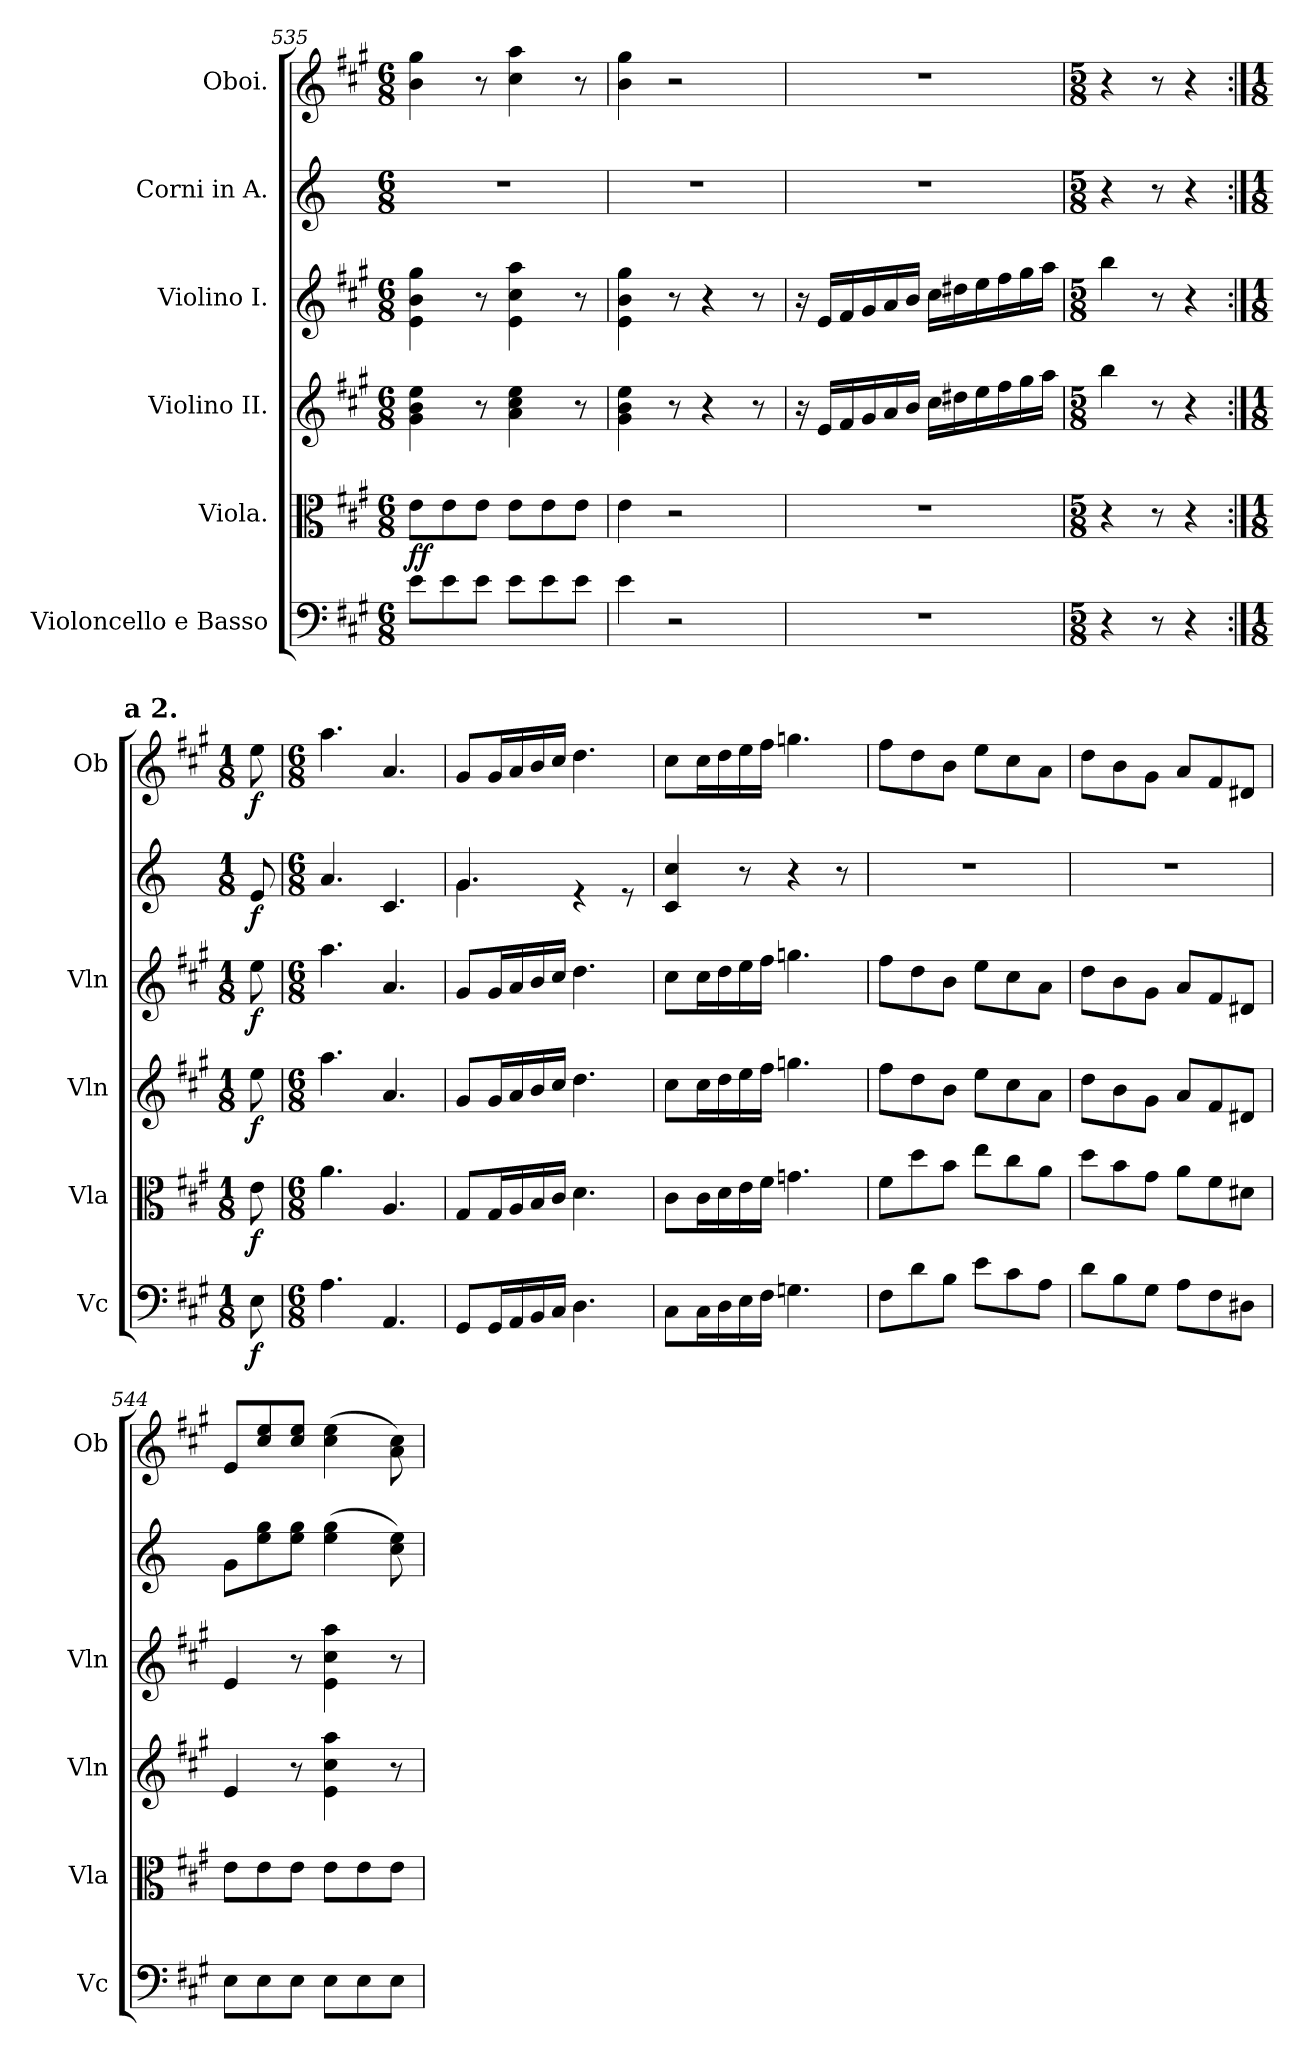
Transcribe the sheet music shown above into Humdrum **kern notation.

**kern	**dynam	**kern	**dynam	**kern	**dynam	**kern	**dynam	**kern	**dynam	**kern	**dynam
*part6	*part6	*part5	*part5	*part4	*part4	*part3	*part3	*part2	*part2	*part1	*part1
*staff6	*staff6	*staff5	*staff5	*staff4	*staff4	*staff3	*staff3	*staff2	*staff2	*staff1	*staff1
*I"Violoncello e Basso	*	*I"Viola.	*	*I"Violino II.	*	*I"Violino I.	*	*I"Corni in A.	*	*I"Oboi.	*
*I'Vc	*	*I'Vla	*	*I'Vln	*	*I'Vln	*	*	*	*I'Ob	*
*clefF4	*	*clefC3	*	*clefG2	*	*clefG2	*	*clefG2	*	*clefG2	*
*	*	*	*	*	*	*	*	*ITrd2c3	*	*	*
*k[f#c#g#]	*	*k[f#c#g#]	*	*k[f#c#g#]	*	*k[f#c#g#]	*	*k[f#c#g#]	*	*k[f#c#g#]	*
*M6/8	*	*M6/8	*	*M6/8	*	*M6/8	*	*M6/8	*	*M6/8	*
=535	=535	=535	=535	=535	=535	=535	=535	=535	=535	=535	=535
!	!	!	!LO:DY:b	!	!	!	!	!	!	!	!
!	!	!	!LO:DY:n=1:b	!	!	!	!	!	!	!	!
8e\L	.	8e\L	f f	4g#\ 4b\ 4ee\	.	4e\ 4b\ 4gg#\	.	2.r	.	4b\ 4gg#\	.
8e\	.	8e\	.	.	.	.	.	.	.	.	.
8e\J	.	8e\J	.	8r	.	8r	.	.	.	8r	.
8e\L	.	8e\L	.	4a\ 4cc#\ 4ee\	.	4e\ 4cc#\ 4aa\	.	.	.	4cc#\ 4aa\	.
8e\	.	8e\	.	.	.	.	.	.	.	.	.
8e\J	.	8e\J	.	8r	.	8r	.	.	.	8r	.
=536	=536	=536	=536	=536	=536	=536	=536	=536	=536	=536	=536
4e\	.	4e\	.	4g#\ 4b\ 4ee\	.	4e\ 4b\ 4gg#\	.	2.r	.	4b\ 4gg#\	.
2r	.	2r	.	8r	.	8r	.	.	.	2r	.
.	.	.	.	4r	.	4r	.	.	.	.	.
.	.	.	.	8r	.	8r	.	.	.	.	.
=537	=537	=537	=537	=537	=537	=537	=537	=537	=537	=537	=537
2.r	.	2.r	.	16r	.	16r	.	2.r	.	2.r	.
.	.	.	.	16e/LL	.	16e/LL	.	.	.	.	.
.	.	.	.	16f#/	.	16f#/	.	.	.	.	.
.	.	.	.	16g#/	.	16g#/	.	.	.	.	.
.	.	.	.	16a/	.	16a/	.	.	.	.	.
.	.	.	.	16b/JJ	.	16b/JJ	.	.	.	.	.
.	.	.	.	16cc#\LL	.	16cc#\LL	.	.	.	.	.
.	.	.	.	16dd#X\	.	16dd#X\	.	.	.	.	.
.	.	.	.	16ee\	.	16ee\	.	.	.	.	.
.	.	.	.	16ff#\	.	16ff#\	.	.	.	.	.
.	.	.	.	16gg#\	.	16gg#\	.	.	.	.	.
.	.	.	.	16aa\JJ	.	16aa\JJ	.	.	.	.	.
=538	=538	=538	=538	=538	=538	=538	=538	=538	=538	=538	=538
*M5/8	*	*M5/8	*	*M5/8	*	*M5/8	*	*M5/8	*	*M5/8	*
4r	.	4r	.	4bb\	.	4bb\	.	4r	.	4r	.
8r	.	8r	.	8r	.	8r	.	8r	.	8r	.
4r	.	4r	.	4r	.	4r	.	4r	.	4r	.
!!LO:LB:g=z
!!LO:REH:place=s1:a:B:enc=none:t=a 2.
=538X6:|!	=538X6:|!	=538X6:|!	=538X6:|!	=538X6:|!	=538X6:|!	=538X6:|!	=538X6:|!	=538X6:|!	=538X6:|!	=538X6:|!	=538X6:|!
*M1/8	*	*M1/8	*	*M1/8	*	*M1/8	*	*M1/8	*	*M1/8	*
!	!LO:DY:b	!	!LO:DY:b	!	!LO:DY:b	!	!LO:DY:b	!	!LO:DY:b	!	!LO:DY:b
8E\	f	8e\	f	8ee\	f	8ee\	f	8c#/	f	8ee\	f
=539	=539	=539	=539	=539	=539	=539	=539	=539	=539	=539	=539
*M6/8	*	*M6/8	*	*M6/8	*	*M6/8	*	*M6/8	*	*M6/8	*
4.A\	.	4.a\	.	4.aa\	.	4.aa\	.	4.f#/	.	4.aa\	.
4.AA/	.	4.A/	.	4.a/	.	4.a/	.	4.A/	.	4.a/	.
=540	=540	=540	=540	=540	=540	=540	=540	=540	=540	=540	=540
*	*	*	*	*	*	*	*	*^	*	*	*
8GG#/L	.	8G#/L	.	8g#/L	.	8g#/L	.	4.e/	4.e\	.	8g#/L	.
16GG#/L	.	16G#/L	.	16g#/L	.	16g#/L	.	.	.	.	16g#/L	.
16AA/	.	16A/	.	16a/	.	16a/	.	.	.	.	16a/	.
16BB/	.	16B/	.	16b/	.	16b/	.	.	.	.	16b/	.
16C#/JJ	.	16c#/JJ	.	16cc#/JJ	.	16cc#/JJ	.	.	.	.	16cc#/JJ	.
4.D\	.	4.d\	.	4.dd\	.	4.dd\	.	4re	4.ryy	.	4.dd\	.
.	.	.	.	.	.	.	.	8re	.	.	.	.
*	*	*	*	*	*	*	*	*v	*v	*	*	*
=541	=541	=541	=541	=541	=541	=541	=541	=541	=541	=541	=541
8C#\L	.	8c#\L	.	8cc#\L	.	8cc#\L	.	4A/ 4a/	.	8cc#\L	.
16C#\L	.	16c#\L	.	16cc#\L	.	16cc#\L	.	.	.	16cc#\L	.
16D\	.	16d\	.	16dd\	.	16dd\	.	.	.	16dd\	.
16E\	.	16e\	.	16ee\	.	16ee\	.	8r	.	16ee\	.
16F#\JJ	.	16f#\JJ	.	16ff#\JJ	.	16ff#\JJ	.	.	.	16ff#\JJ	.
4.Gn\	.	4.gn\	.	4.ggn\	.	4.ggn\	.	4r	.	4.ggn\	.
.	.	.	.	.	.	.	.	8r	.	.	.
=542	=542	=542	=542	=542	=542	=542	=542	=542	=542	=542	=542
8F#\L	.	8f#\L	.	8ff#\L	.	8ff#\L	.	2.r	.	8ff#\L	.
8d\	.	8dd\	.	8dd\	.	8dd\	.	.	.	8dd\	.
8B\J	.	8b\J	.	8b\J	.	8b\J	.	.	.	8b\J	.
8e\L	.	8ee\L	.	8ee\L	.	8ee\L	.	.	.	8ee\L	.
8c#\	.	8cc#\	.	8cc#\	.	8cc#\	.	.	.	8cc#\	.
8A\J	.	8a\J	.	8a\J	.	8a\J	.	.	.	8a\J	.
=543	=543	=543	=543	=543	=543	=543	=543	=543	=543	=543	=543
8d\L	.	8dd\L	.	8dd\L	.	8dd\L	.	2.r	.	8dd\L	.
8B\	.	8b\	.	8b\	.	8b\	.	.	.	8b\	.
8G#\J	.	8g#\J	.	8g#\J	.	8g#\J	.	.	.	8g#\J	.
8A\L	.	8a\L	.	8a/L	.	8a/L	.	.	.	8a/L	.
8F#\	.	8f#\	.	8f#/	.	8f#/	.	.	.	8f#/	.
8D#X\J	.	8d#X\J	.	8d#X/J	.	8d#X/J	.	.	.	8d#X/J	.
!!LO:PB:g=z
=544	=544	=544	=544	=544	=544	=544	=544	=544	=544	=544	=544
8E\L	.	8e\L	.	4e/	.	4e/	.	8e\L	.	8e/L	.
8E\	.	8e\	.	.	.	.	.	8cc#\ 8ee\	.	8cc#/ 8ee/	.
8E\J	.	8e\J	.	8r	.	8r	.	8cc#\ 8ee\J	.	8cc#/ 8ee/J	.
8E\L	.	8e\L	.	4e\ 4cc#\ 4aa\	.	4e\ 4cc#\ 4aa\	.	(>4cc#\ 4ee\	.	(>4cc#\ 4ee\	.
8E\	.	8e\	.	.	.	.	.	.	.	.	.
8E\J	.	8e\J	.	8r	.	8r	.	8a\ 8cc#\)	.	8a\ 8cc#\)	.
=	=	=	=	=	=	=	=	=	=	=	=
*-	*-	*-	*-	*-	*-	*-	*-	*-	*-	*-	*-
